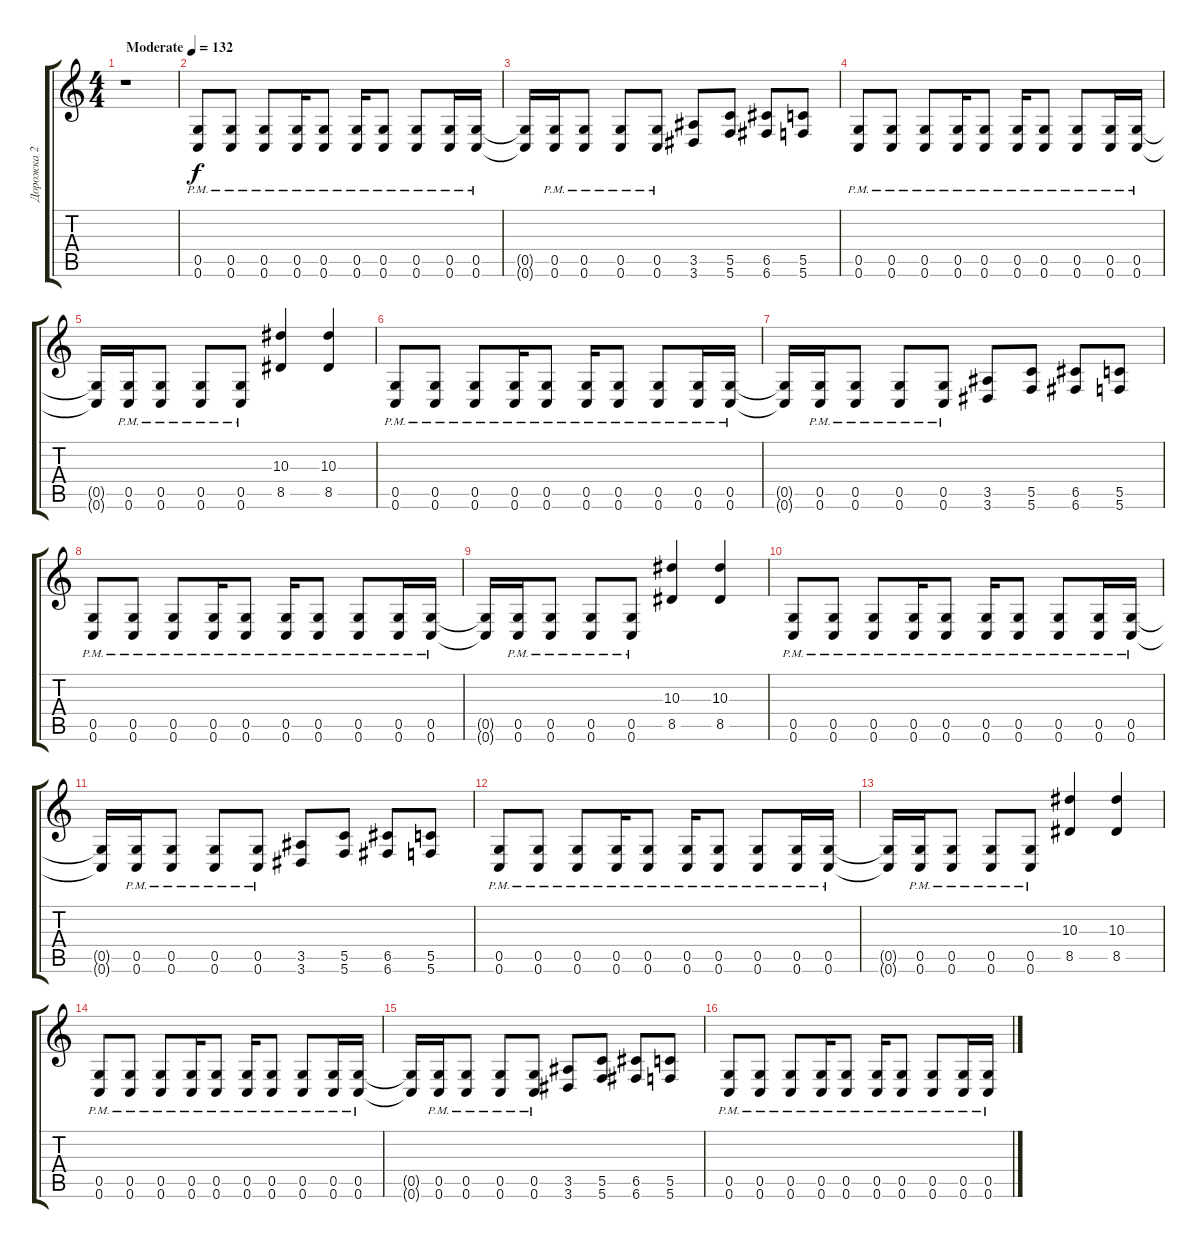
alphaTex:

\track ("Дорожка 2" "Дорожка 2") {instrument distortionguitar}
\staff {score tabs}
\tuning (D4 A3 F3 C3 G2 C2) {hide}
\ts (4 4)
\tempo (132 "Moderate")
\clef g2
\ks c
r.1{dy f instrument distortionguitar} |
(0.5{pm} 0.6{pm}).8 (0.5{pm} 0.6{pm}).8 (0.5{pm} 0.6{pm}).8 (0.5{pm} 0.6{pm}).16 (0.5{pm} 0.6{pm}).8 (0.5{pm} 0.6{pm}).16 (0.5{pm} 0.6{pm}).8 (0.5{pm} 0.6{pm}).8 (0.5{pm} 0.6{pm}).16 (0.5{pm} 0.6{pm}).16 |
(0.5{t} 0.6{t}).16 (0.5{pm} 0.6{pm}).16 (0.5{pm} 0.6{pm}).8 (0.5{pm} 0.6{pm}).8 (0.5{pm} 0.6{pm}).8 (3.5 3.6).8 (5.5 5.6).8 (6.5 6.6).8 (5.5 5.6).8 |
(0.5{pm} 0.6{pm}).8 (0.5{pm} 0.6{pm}).8 (0.5{pm} 0.6{pm}).8 (0.5{pm} 0.6{pm}).16 (0.5{pm} 0.6{pm}).8 (0.5{pm} 0.6{pm}).16 (0.5{pm} 0.6{pm}).8 (0.5{pm} 0.6{pm}).8 (0.5{pm} 0.6{pm}).16 (0.5{pm} 0.6{pm}).16 |
(0.5{t} 0.6{t}).16 (0.5{pm} 0.6{pm}).16 (0.5{pm} 0.6{pm}).8 (0.5{pm} 0.6{pm}).8 (0.5{pm} 0.6{pm}).8 (10.3 8.5).4 (10.3 8.5).4 |
(0.5{pm} 0.6{pm}).8 (0.5{pm} 0.6{pm}).8 (0.5{pm} 0.6{pm}).8 (0.5{pm} 0.6{pm}).16 (0.5{pm} 0.6{pm}).8 (0.5{pm} 0.6{pm}).16 (0.5{pm} 0.6{pm}).8 (0.5{pm} 0.6{pm}).8 (0.5{pm} 0.6{pm}).16 (0.5{pm} 0.6{pm}).16 |
(0.5{t} 0.6{t}).16 (0.5{pm} 0.6{pm}).16 (0.5{pm} 0.6{pm}).8 (0.5{pm} 0.6{pm}).8 (0.5{pm} 0.6{pm}).8 (3.5 3.6).8 (5.5 5.6).8 (6.5 6.6).8 (5.5 5.6).8 |
(0.5{pm} 0.6{pm}).8 (0.5{pm} 0.6{pm}).8 (0.5{pm} 0.6{pm}).8 (0.5{pm} 0.6{pm}).16 (0.5{pm} 0.6{pm}).8 (0.5{pm} 0.6{pm}).16 (0.5{pm} 0.6{pm}).8 (0.5{pm} 0.6{pm}).8 (0.5{pm} 0.6{pm}).16 (0.5{pm} 0.6{pm}).16 |
(0.5{t} 0.6{t}).16 (0.5{pm} 0.6{pm}).16 (0.5{pm} 0.6{pm}).8 (0.5{pm} 0.6{pm}).8 (0.5{pm} 0.6{pm}).8 (10.3 8.5).4 (10.3 8.5).4 |
(0.5{pm} 0.6{pm}).8 (0.5{pm} 0.6{pm}).8 (0.5{pm} 0.6{pm}).8 (0.5{pm} 0.6{pm}).16 (0.5{pm} 0.6{pm}).8 (0.5{pm} 0.6{pm}).16 (0.5{pm} 0.6{pm}).8 (0.5{pm} 0.6{pm}).8 (0.5{pm} 0.6{pm}).16 (0.5{pm} 0.6{pm}).16 |
(0.5{t} 0.6{t}).16 (0.5{pm} 0.6{pm}).16 (0.5{pm} 0.6{pm}).8 (0.5{pm} 0.6{pm}).8 (0.5{pm} 0.6{pm}).8 (3.5 3.6).8 (5.5 5.6).8 (6.5 6.6).8 (5.5 5.6).8 |
(0.5{pm} 0.6{pm}).8 (0.5{pm} 0.6{pm}).8 (0.5{pm} 0.6{pm}).8 (0.5{pm} 0.6{pm}).16 (0.5{pm} 0.6{pm}).8 (0.5{pm} 0.6{pm}).16 (0.5{pm} 0.6{pm}).8 (0.5{pm} 0.6{pm}).8 (0.5{pm} 0.6{pm}).16 (0.5{pm} 0.6{pm}).16 |
(0.5{t} 0.6{t}).16 (0.5{pm} 0.6{pm}).16 (0.5{pm} 0.6{pm}).8 (0.5{pm} 0.6{pm}).8 (0.5{pm} 0.6{pm}).8 (10.3 8.5).4 (10.3 8.5).4 |
(0.5{pm} 0.6{pm}).8 (0.5{pm} 0.6{pm}).8 (0.5{pm} 0.6{pm}).8 (0.5{pm} 0.6{pm}).16 (0.5{pm} 0.6{pm}).8 (0.5{pm} 0.6{pm}).16 (0.5{pm} 0.6{pm}).8 (0.5{pm} 0.6{pm}).8 (0.5{pm} 0.6{pm}).16 (0.5{pm} 0.6{pm}).16 |
(0.5{t} 0.6{t}).16 (0.5{pm} 0.6{pm}).16 (0.5{pm} 0.6{pm}).8 (0.5{pm} 0.6{pm}).8 (0.5{pm} 0.6{pm}).8 (3.5 3.6).8 (5.5 5.6).8 (6.5 6.6).8 (5.5 5.6).8 |
(0.5{pm} 0.6{pm}).8 (0.5{pm} 0.6{pm}).8 (0.5{pm} 0.6{pm}).8 (0.5{pm} 0.6{pm}).16 (0.5{pm} 0.6{pm}).8 (0.5{pm} 0.6{pm}).16 (0.5{pm} 0.6{pm}).8 (0.5{pm} 0.6{pm}).8 (0.5{pm} 0.6{pm}).16 (0.5{pm} 0.6{pm}).16
